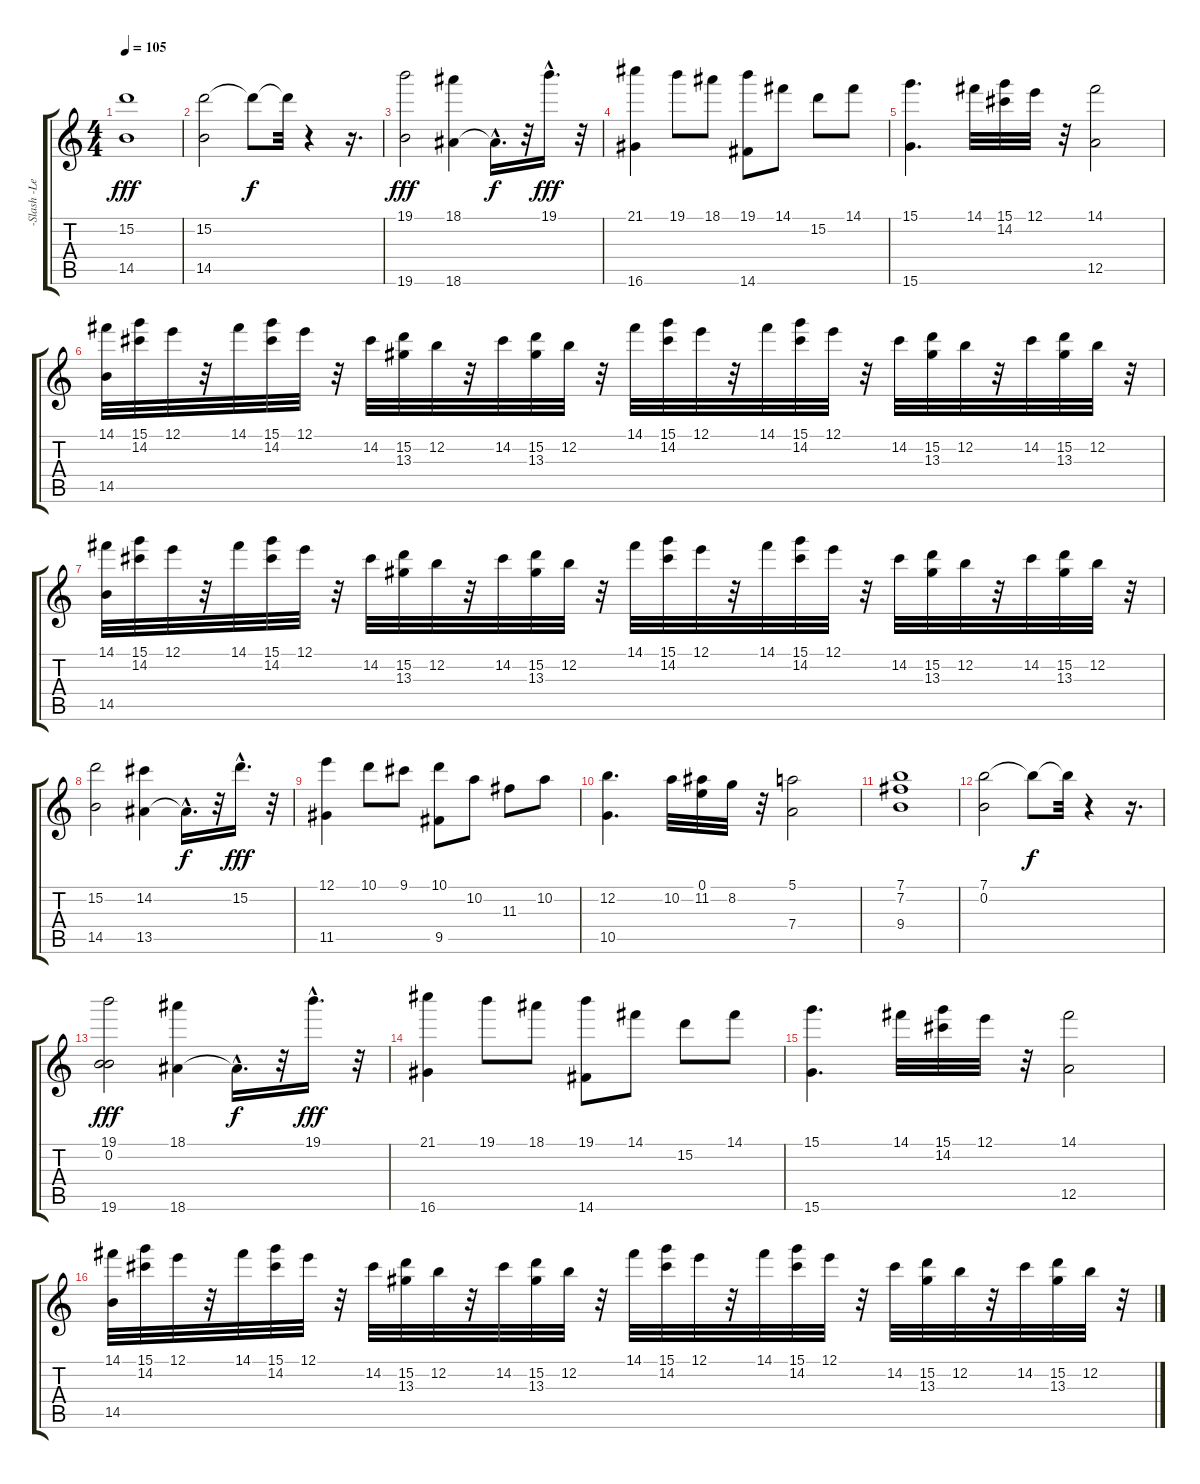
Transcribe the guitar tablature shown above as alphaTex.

\track ("-Slash -Lead and rythem-" "-Slash -Le") {instrument distortionguitar}
\staff {score tabs}
\tuning (E4 B3 G3 D3 A2 E2) {hide}
\ts (4 4)
\tempo 105
\clef g2
\ks c
(15.2 14.5).1{dy fff} |
(15.2 14.5).2 15.2{t}.8{dy f} 15.2{t}.32 r.4 r.16{d} |
(19.1 19.6).2{dy fff} (18.1 18.6).4 18.6{hac t}.16{d dy f} r.32 19.1{hac}.16{d dy fff} r.32 |
(21.1 16.6).4 19.1.8 18.1.8 (19.1 14.6).8 14.1.8 15.2.8 14.1.8 |
(15.1 15.6).4{d} 14.1.32 (15.1 14.2).32 12.1.32 r.32 (14.1 12.5).2 |
(14.1 14.5).32 (15.1 14.2).32 12.1.32 r.32 14.1.32 (15.1 14.2).32 12.1.32 r.32 14.2.32 (15.2 13.3).32 12.2.32 r.32 14.2.32 (15.2 13.3).32 12.2.32 r.32 14.1.32 (15.1 14.2).32 12.1.32 r.32 14.1.32 (15.1 14.2).32 12.1.32 r.32 14.2.32 (15.2 13.3).32 12.2.32 r.32 14.2.32 (15.2 13.3).32 12.2.32 r.32 |
(14.1 14.5).32 (15.1 14.2).32 12.1.32 r.32 14.1.32 (15.1 14.2).32 12.1.32 r.32 14.2.32 (15.2 13.3).32 12.2.32 r.32 14.2.32 (15.2 13.3).32 12.2.32 r.32 14.1.32 (15.1 14.2).32 12.1.32 r.32 14.1.32 (15.1 14.2).32 12.1.32 r.32 14.2.32 (15.2 13.3).32 12.2.32 r.32 14.2.32 (15.2 13.3).32 12.2.32 r.32 |
(15.2 14.5).2 (14.2 13.5).4 13.5{hac t}.16{d dy f} r.32 15.2{hac}.16{d dy fff} r.32 |
(12.1 11.5).4 10.1.8 9.1.8 (10.1 9.5).8 10.2.8 11.3.8 10.2.8 |
(12.2 10.5).4{d} 10.2.32 (0.1 11.2).32 8.2.32 r.32 (5.1 7.4).2 |
(7.1 7.2 9.4).1 |
(7.1 0.2).2 7.1{t}.8{dy f} 7.1{t}.32 r.4 r.16{d} |
(19.1 0.2 19.6).2{dy fff} (18.1 18.6).4 18.6{hac t}.16{d dy f} r.32 19.1{hac}.16{d dy fff} r.32 |
(21.1 16.6).4 19.1.8 18.1.8 (19.1 14.6).8 14.1.8 15.2.8 14.1.8 |
(15.1 15.6).4{d} 14.1.32 (15.1 14.2).32 12.1.32 r.32 (14.1 12.5).2 |
(14.1 14.5).32 (15.1 14.2).32 12.1.32 r.32 14.1.32 (15.1 14.2).32 12.1.32 r.32 14.2.32 (15.2 13.3).32 12.2.32 r.32 14.2.32 (15.2 13.3).32 12.2.32 r.32 14.1.32 (15.1 14.2).32 12.1.32 r.32 14.1.32 (15.1 14.2).32 12.1.32 r.32 14.2.32 (15.2 13.3).32 12.2.32 r.32 14.2.32 (15.2 13.3).32 12.2.32 r.32
